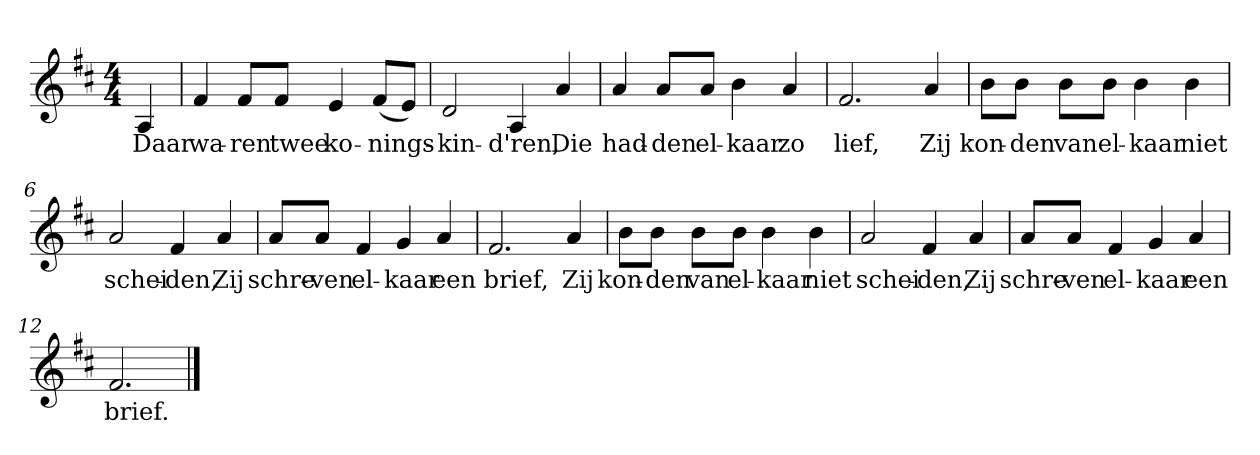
**kern	**text
*part1	*part1
*staff1	*staff1
*clefG2	*
*k[f#c#]	*
*D:	*
*M4/4	*
*MM120	*
=	=
4A	Daar
=1	=1
4f#	wa-
8f#/L	-ren
8f#/J	twee
4e	ko-
(8f#/L	-nings-
8e/J)	.
=2	=2
2d	-kin-
4A	-d'ren,
4a	Die
=3	=3
4a	had-
8a/L	-den
8a/J	el-
4b	-kaar
4a	zo
=4	=4
2.f#	lief,
4a	Zij
=5	=5
8b\L	kon-
8b\J	-den
8b\L	van
8b\J	el-
4b	-kaar
4b	niet
=6	=6
2a	schei-
4f#	-den,
4a	Zij
=7	=7
8a/L	schre-
8a/J	-ven
4f#	el-
4g	-kaar
4a	een
=8	=8
2.f#	brief,
4a	Zij
=9	=9
8b\L	kon-
8b\J	-den
8b\L	van
8b\J	el-
4b	-kaar
4b	niet
=10	=10
2a	schei-
4f#	-den,
4a	Zij
=11	=11
8a/L	schre-
8a/J	-ven
4f#	el-
4g	-kaar
4a	een
=12	=12
2.f#	brief.
==	==
*-	*-
